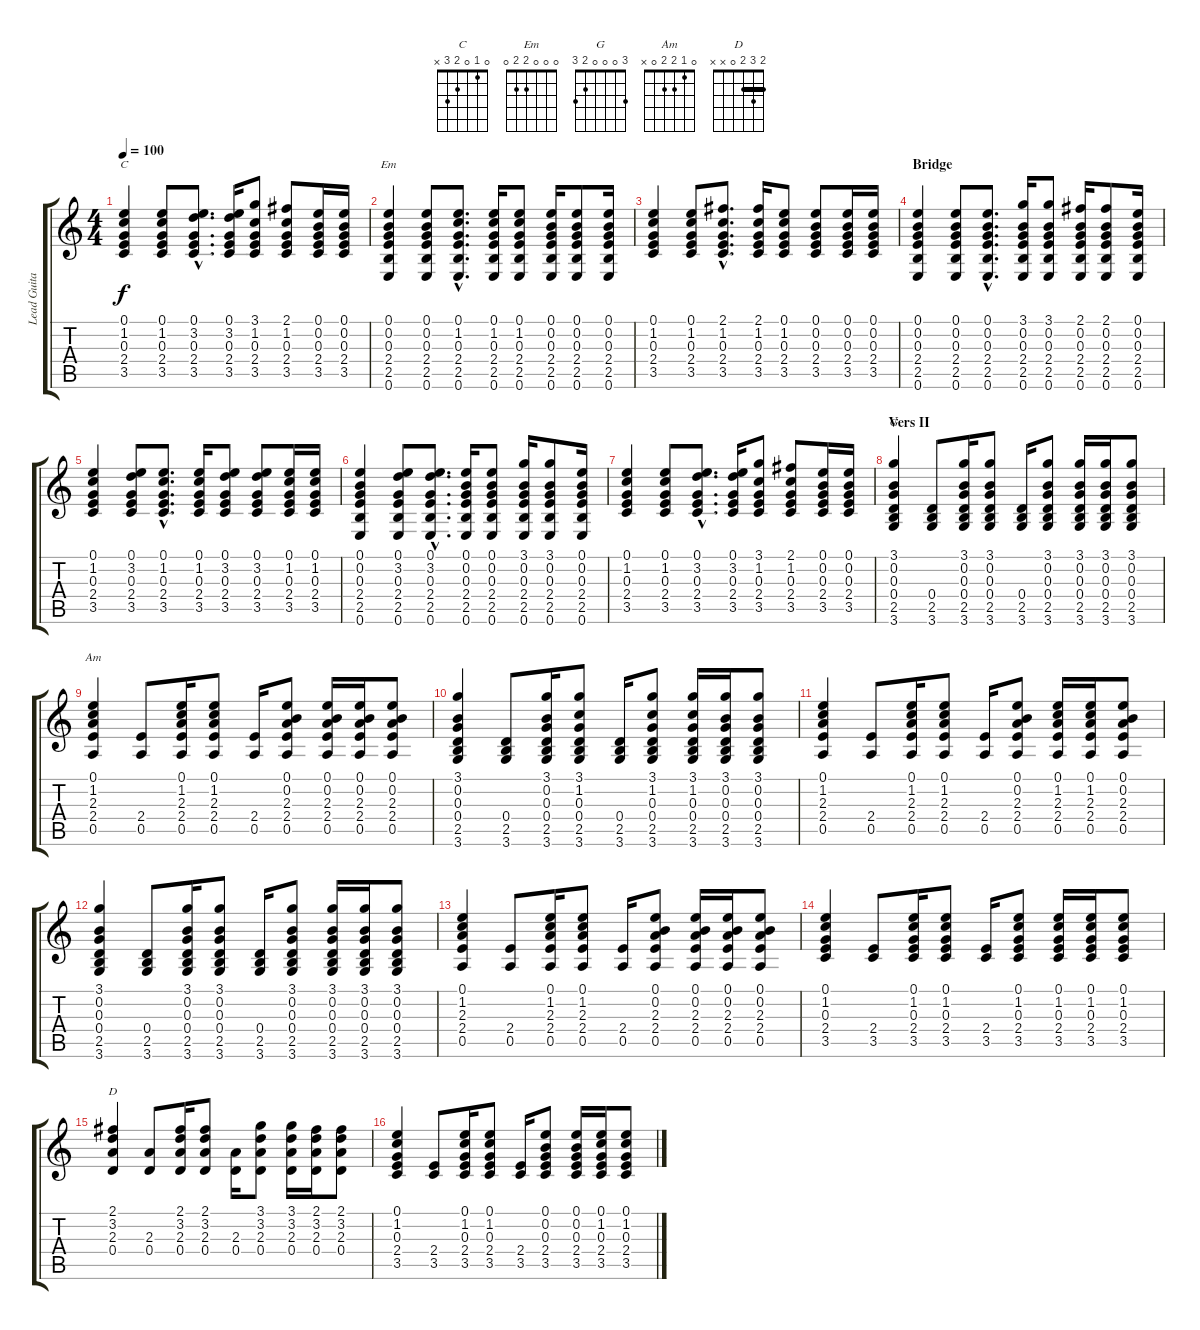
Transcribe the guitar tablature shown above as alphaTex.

\track ("Lead Guitar" "Lead Guita") {instrument acousticguitarsteel}
\staff {score tabs}
\tuning (E4 B3 G3 D3 A2 E2) {hide}
\chord ("C" 0 1 0 2 3 x)
\chord ("Em" 0 0 0 2 2 0)
\chord ("G" 3 0 0 0 2 3)
\chord ("Am" 0 1 2 2 0 x)
\chord ("D" 2 3 2 0 x x) {barre 2}
\ts (4 4)
\tempo 100
\clef g2
\ks c
(0.1 1.2 0.3 2.4 3.5).4{ch "C" dy f} (0.1 1.2 0.3 2.4 3.5).8 (0.1{hac} 3.2{hac} 0.3{hac} 2.4{hac} 3.5{hac}).8{d} (0.1 3.2 0.3 2.4 3.5).16 (3.1 1.2 0.3 2.4 3.5).8 (2.1 1.2 0.3 2.4 3.5).8 (0.1 0.2 0.3 2.4 3.5).16 (0.1 0.2 0.3 2.4 3.5).16 |
(0.1 0.2 0.3 2.4 2.5 0.6).4{ch "Em"} (0.1 0.2 0.3 2.4 2.5 0.6).8 (0.1{hac} 1.2{hac} 0.3{hac} 2.4{hac} 2.5{hac} 0.6{hac}).8{d} (0.1 1.2 0.3 2.4 2.5 0.6).16 (0.1 1.2 0.3 2.4 2.5 0.6).8 (0.1 0.2 0.3 2.4 2.5 0.6).16 (0.1 0.2 0.3 2.4 2.5 0.6).8 (0.1 0.2 0.3 2.4 2.5 0.6).16 |
(0.1 1.2 0.3 2.4 3.5).4 (0.1 1.2 0.3 2.4 3.5).8 (2.1{hac} 1.2{hac} 0.3{hac} 2.4{hac} 3.5{hac}).8{d} (2.1 1.2 0.3 2.4 3.5).16 (0.1 1.2 0.3 2.4 3.5).8 (0.1 0.2 0.3 2.4 3.5).8 (0.1 0.2 0.3 2.4 3.5).16 (0.1 0.2 0.3 2.4 3.5).16 |
\section ("" "Bridge")
(0.1 0.2 0.3 2.4 2.5 0.6).4 (0.1 0.2 0.3 2.4 2.5 0.6).8 (0.1{hac} 0.2{hac} 0.3{hac} 2.4{hac} 2.5{hac} 0.6{hac}).8{d} (3.1 0.2 0.3 2.4 2.5 0.6).16 (3.1 0.2 0.3 2.4 2.5 0.6).8 (2.1 0.2 0.3 2.4 2.5 0.6).16 (2.1 0.2 0.3 2.4 2.5 0.6).8 (0.1 0.2 0.3 2.4 2.5 0.6).16 |
(0.1 1.2 0.3 2.4 3.5).4 (0.1 3.2 0.3 2.4 3.5).8 (0.1{hac} 1.2{hac} 0.3{hac} 2.4{hac} 3.5{hac}).8{d} (0.1 1.2 0.3 2.4 3.5).16 (0.1 3.2 0.3 2.4 3.5).8 (0.1 3.2 0.3 2.4 3.5).8 (0.1 1.2 0.3 2.4 3.5).16 (0.1 1.2 0.3 2.4 3.5).16 |
(0.1 0.2 0.3 2.4 2.5 0.6).4 (0.1 3.2 0.3 2.4 2.5 0.6).8 (0.1{hac} 3.2{hac} 0.3{hac} 2.4{hac} 2.5{hac} 0.6{hac}).8{d} (0.1 0.2 0.3 2.4 2.5 0.6).16 (0.1 0.2 0.3 2.4 2.5 0.6).8 (3.1 0.2 0.3 2.4 2.5 0.6).16 (3.1 0.2 0.3 2.4 2.5 0.6).8 (0.1 0.2 0.3 2.4 2.5 0.6).16 |
(0.1 1.2 0.3 2.4 3.5).4 (0.1 1.2 0.3 2.4 3.5).8 (0.1{hac} 3.2{hac} 0.3{hac} 2.4{hac} 3.5{hac}).8{d} (0.1 3.2 0.3 2.4 3.5).16 (3.1 1.2 0.3 2.4 3.5).8 (2.1 1.2 0.3 2.4 3.5).8 (0.1 0.2 0.3 2.4 3.5).16 (0.1 0.2 0.3 2.4 3.5).16 |
\section ("" "Vers II")
(3.1 0.2 0.3 0.4 2.5 3.6).4{ch "G"} (0.4 2.5 3.6).8 (3.1 0.2 0.3 0.4 2.5 3.6).16 (3.1 0.2 0.3 0.4 2.5 3.6).8 (0.4 2.5 3.6).16 (3.1 0.2 0.3 0.4 2.5 3.6).8 (3.1 0.2 0.3 0.4 2.5 3.6).16 (3.1 0.2 0.3 0.4 2.5 3.6).16 (3.1 0.2 0.3 0.4 2.5 3.6).8 |
(0.1 1.2 2.3 2.4 0.5).4{ch "Am"} (2.4 0.5).8 (0.1 1.2 2.3 2.4 0.5).16 (0.1 1.2 2.3 2.4 0.5).8 (2.4 0.5).16 (0.1 0.2 2.3 2.4 0.5).8 (0.1 0.2 2.3 2.4 0.5).16 (0.1 0.2 2.3 2.4 0.5).16 (0.1 0.2 2.3 2.4 0.5).8 |
(3.1 0.2 0.3 0.4 2.5 3.6).4 (0.4 2.5 3.6).8 (3.1 0.2 0.3 0.4 2.5 3.6).16 (3.1 1.2 0.3 0.4 2.5 3.6).8 (0.4 2.5 3.6).16 (3.1 1.2 0.3 0.4 2.5 3.6).8 (3.1 1.2 0.3 0.4 2.5 3.6).16 (3.1 0.2 0.3 0.4 2.5 3.6).16 (3.1 0.2 0.3 0.4 2.5 3.6).8 |
(0.1 1.2 2.3 2.4 0.5).4 (2.4 0.5).8 (0.1 1.2 2.3 2.4 0.5).16 (0.1 1.2 2.3 2.4 0.5).8 (2.4 0.5).16 (0.1 0.2 2.3 2.4 0.5).8 (0.1 1.2 2.3 2.4 0.5).16 (0.1 1.2 2.3 2.4 0.5).16 (0.1 0.2 2.3 2.4 0.5).8 |
(3.1 0.2 0.3 0.4 2.5 3.6).4 (0.4 2.5 3.6).8 (3.1 0.2 0.3 0.4 2.5 3.6).16 (3.1 0.2 0.3 0.4 2.5 3.6).8 (0.4 2.5 3.6).16 (3.1 0.2 0.3 0.4 2.5 3.6).8 (3.1 0.2 0.3 0.4 2.5 3.6).16 (3.1 0.2 0.3 0.4 2.5 3.6).16 (3.1 0.2 0.3 0.4 2.5 3.6).8 |
(0.1 1.2 2.3 2.4 0.5).4 (2.4 0.5).8 (0.1 1.2 2.3 2.4 0.5).16 (0.1 1.2 2.3 2.4 0.5).8 (2.4 0.5).16 (0.1 0.2 2.3 2.4 0.5).8 (0.1 0.2 2.3 2.4 0.5).16 (0.1 0.2 2.3 2.4 0.5).16 (0.1 0.2 2.3 2.4 0.5).8 |
(0.1 1.2 0.3 2.4 3.5).4 (2.4 3.5).8 (0.1 1.2 0.3 2.4 3.5).16 (0.1 1.2 0.3 2.4 3.5).8 (2.4 3.5).16 (0.1 1.2 0.3 2.4 3.5).8 (0.1 1.2 0.3 2.4 3.5).16 (0.1 1.2 0.3 2.4 3.5).16 (0.1 1.2 0.3 2.4 3.5).8 |
(2.1 3.2 2.3 0.4).4{ch "D"} (2.3 0.4).8 (2.1 3.2 2.3 0.4).16 (2.1 3.2 2.3 0.4).8 (2.3 0.4).16 (3.1 3.2 2.3 0.4).8 (3.1 3.2 2.3 0.4).16 (2.1 3.2 2.3 0.4).16 (2.1 3.2 2.3 0.4).8 |
(0.1 1.2 0.3 2.4 3.5).4 (2.4 3.5).8 (0.1 1.2 0.3 2.4 3.5).16 (0.1 1.2 0.3 2.4 3.5).8 (2.4 3.5).16 (0.1 0.2 0.3 2.4 3.5).8 (0.1 0.2 0.3 2.4 3.5).16 (0.1 1.2 0.3 2.4 3.5).16 (0.1 1.2 0.3 2.4 3.5).8
